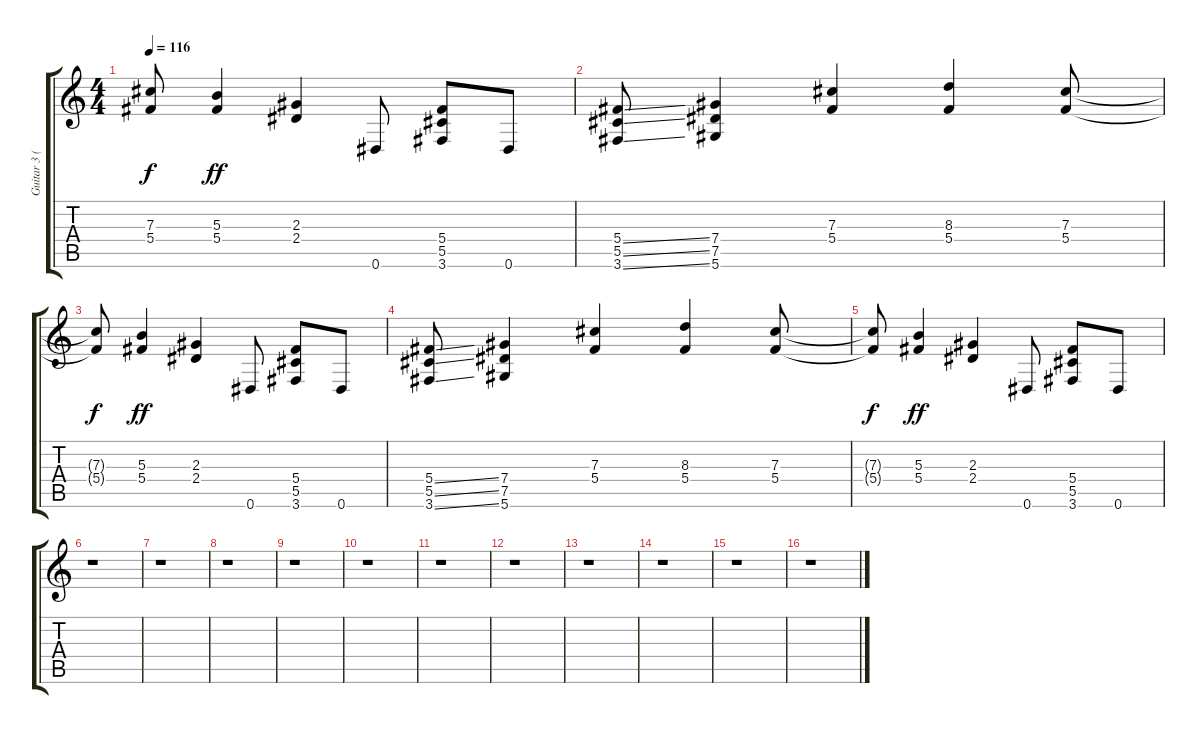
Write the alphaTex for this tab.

\track ("Guitar 3 (Lead Distortion)" "Guitar 3 (") {instrument distortionguitar}
\staff {score tabs}
\tuning (Eb4 Bb3 Gb3 Db3 Ab2 Eb2) {hide}
\ts (4 4)
\tempo 116
\clef g2
\ks c
(7.3{t} 5.4{t}).8{dy f} (5.3 5.4).4{dy ff} (2.3 2.4).4 0.6.8 (5.4 5.5 3.6).8 0.6.8 |
(5.4{ss} 5.5{ss} 3.6{ss}).8 (7.4 7.5 5.6).4 (7.3 5.4).4 (8.3 5.4).4 (7.3 5.4).8 |
(7.3{t} 5.4{t}).8{dy f} (5.3 5.4).4{dy ff} (2.3 2.4).4 0.6.8 (5.4 5.5 3.6).8 0.6.8 |
(5.4{ss} 5.5{ss} 3.6{ss}).8 (7.4 7.5 5.6).4 (7.3 5.4).4 (8.3 5.4).4 (7.3 5.4).8 |
(7.3{t} 5.4{t}).8{dy f} (5.3 5.4).4{dy ff} (2.3 2.4).4 0.6.8 (5.4 5.5 3.6).8 0.6.8 |
r.1 |
r.1 |
r.1 |
r.1 |
r.1 |
r.1 |
r.1 |
r.1 |
r.1 |
r.1 |
r.1
